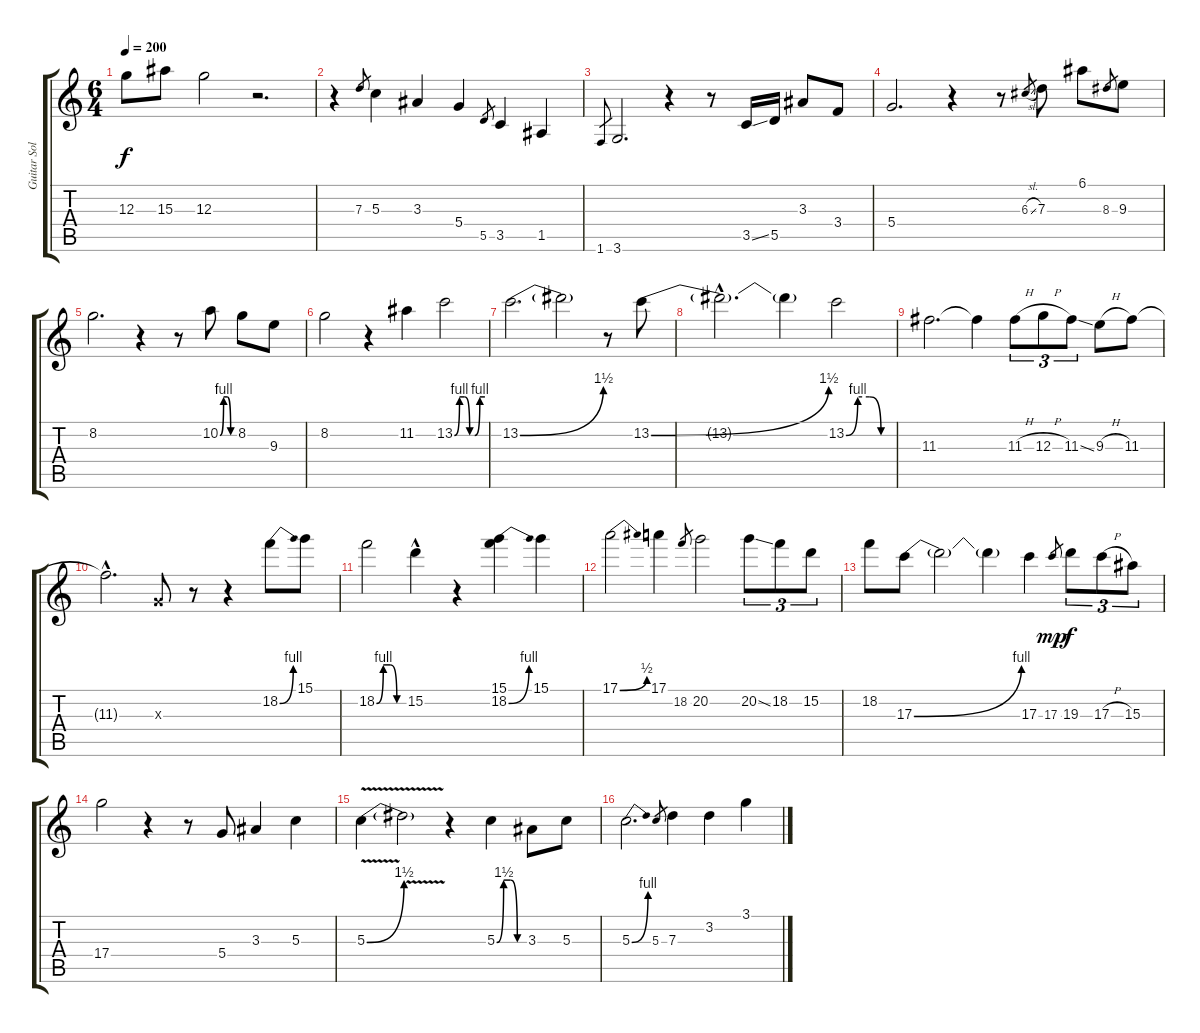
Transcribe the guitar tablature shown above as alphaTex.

\track ("Guitar Solo" "Guitar Sol") {instrument electricguitarclean}
\staff {score tabs}
\tuning (E4 B3 G3 D3 A2 E2) {hide}
\ts (6 4)
\tempo 200
\clef g2
\ks c
12.3.8{dy f} 15.3.8 12.3.2 r.2{d} |
r.4 7.3.8{gr} 5.3.4 3.3.4 5.4.4 5.5.8{gr} 3.5.4 1.5.4 |
1.6.8{gr} 3.6.2{d} r.4 r.8 3.5{ss}.16 5.5.16 3.3.8 3.4.8 |
5.4.2{d} r.4 r.8 6.3{sl}.8{gr} 7.3.8 6.1.8 8.3.8{gr} 9.3.8 |
8.2.2{d} r.4 r.8 10.2{be (custom 0 0 15 4 30 4 45 0 60 0)}.8 8.2.8 9.3.8 |
8.2.2 r.4 11.2.4 13.2{be (custom 0 0 10 4 20 4 30 0 40 0 50 4 60 4)}.2 |
13.2{be (bend 0 0 60 6)}.2{d} 13.2{t}.2 r.8 13.2{be (bend 0 0 60 6)}.8 |
13.2{hac t}.2{d} 13.2{t}.4 13.2{be (custom 0 0 15 4 30 4 45 0 60 0)}.2 |
11.3.2{d} 11.3{t}.4 11.3{h}.8{tu (3 2)} 12.3{h}.8{tu (3 2)} 11.3{ss}.8{tu (3 2)} 9.3{h}.8 11.3.8 |
11.3{hac t}.2{d} 0.3{x}.8 r.8 r.4 18.2{be (bend 0 0 60 4)}.8 15.1.8 |
18.2{be (custom 0 0 15 4 30 4 45 0 60 0)}.2 15.2{hac}.4 r.4 (15.1 18.2{be (bend 0 0 60 4)}).4 15.1.4 |
17.1{be (bend 0 0 60 2)}.2 17.1.4 18.2.8{gr} 20.2.2 20.2{ss}.8{tu (3 2)} 18.2.8{tu (3 2)} 15.2.8{tu (3 2)} |
18.2.8 17.3{be (bend 0 0 60 4)}.8 17.3{t}.2 17.3{t}.4 17.3.4 17.3.8{gr dy mp} 19.3.8{tu (3 2) dy f} 17.3{h}.8{tu (3 2)} 15.3.8{tu (3 2)} |
17.4.2 r.4 r.8 5.4.8 3.3.4 5.3.4 |
5.3{be (bend 0 0 60 6) v}.4 5.3{v t}.2 r.4 5.3{be (custom 0 0 15 6 30 6 45 0 60 0)}.4 3.3.8 5.3.8 |
5.3{be (bend 0 0 60 4)}.2{d} 5.3.8{gr} 7.3.4 3.2.4 3.1.4
